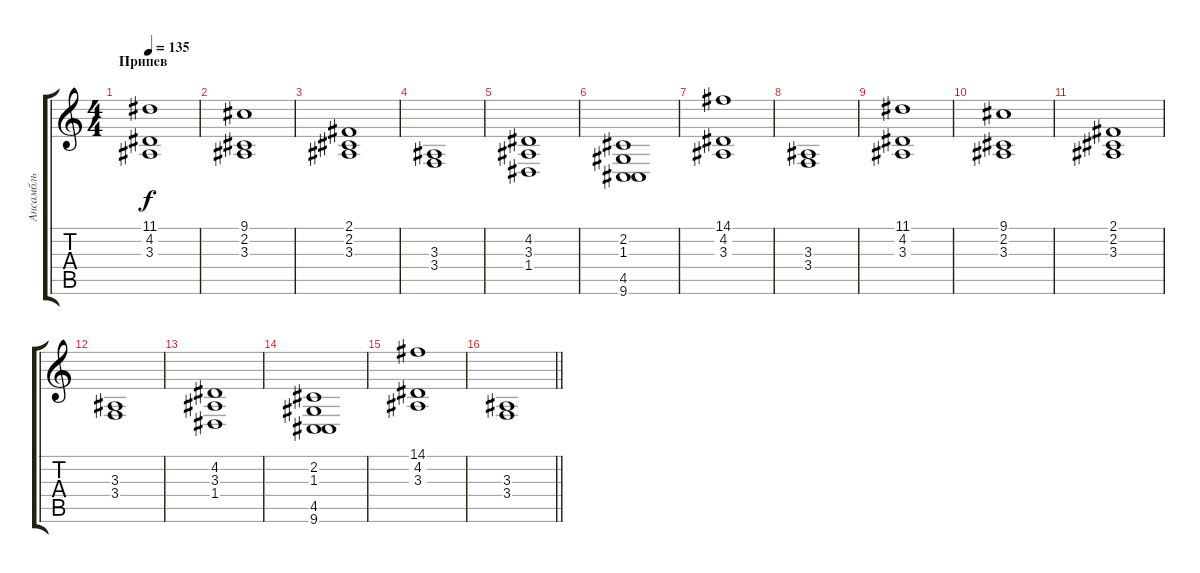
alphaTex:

\track ("Ансамбль" "Ансамбль") {instrument synthstrings1}
\staff {score tabs}
\tuning (E4 B3 G3 D3 A2 E2) {hide}
\ts (4 4)
\section ("" "Припев")
\tempo 135
\clef g2
\ks c
(11.1 4.2 3.3).1{dy f volume 7} |
(9.1 2.2 3.3).1 |
(2.1 2.2 3.3).1 |
(3.3 3.4).1 |
(4.2 3.3 1.4).1 |
(2.2 1.3 4.5 9.6).1 |
(14.1 4.2 3.3).1 |
(3.3 3.4).1 |
(11.1 4.2 3.3).1{volume 7} |
(9.1 2.2 3.3).1 |
(2.1 2.2 3.3).1 |
(3.3 3.4).1 |
(4.2 3.3 1.4).1 |
(2.2 1.3 4.5 9.6).1 |
(14.1 4.2 3.3).1 |
\barLineRight lightlight
(3.3 3.4).1
